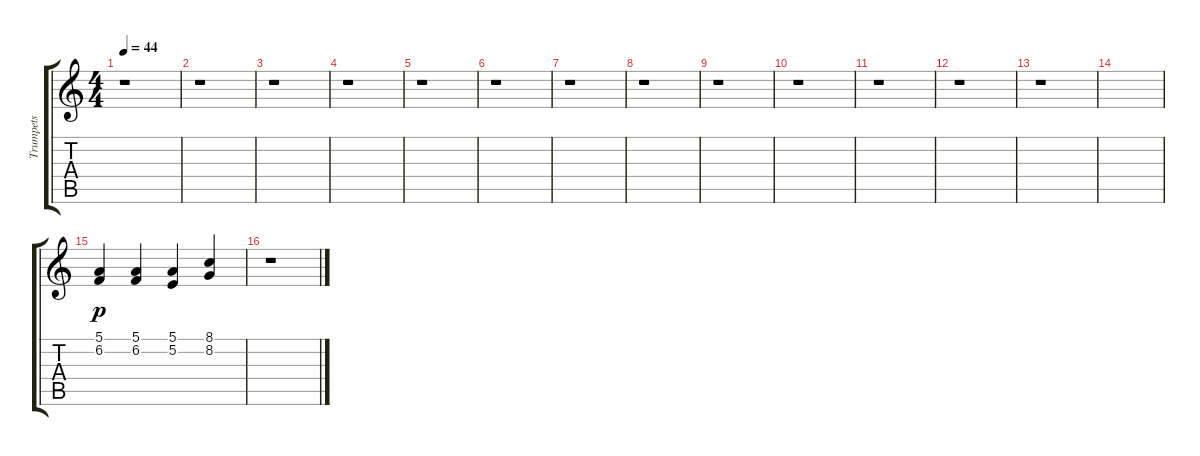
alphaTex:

\track ("Trumpets" "Trumpets") {instrument trumpet}
\staff {score tabs}
\tuning (E4 B3 G3 D3 A2 E2) {hide}
\ts (4 4)
\tempo 44
\clef g2
\ks c
r.1{dy p} |
r.1 |
r.1 |
r.1 |
r.1 |
r.1 |
r.1 |
r.1 |
r.1 |
r.1 |
r.1 |
r.1 |
r.1 |
|
(5.1 6.2).4{instrument trumpet} (5.1 6.2).4 (5.1 5.2).4 (8.1 8.2).4 |
r.1
